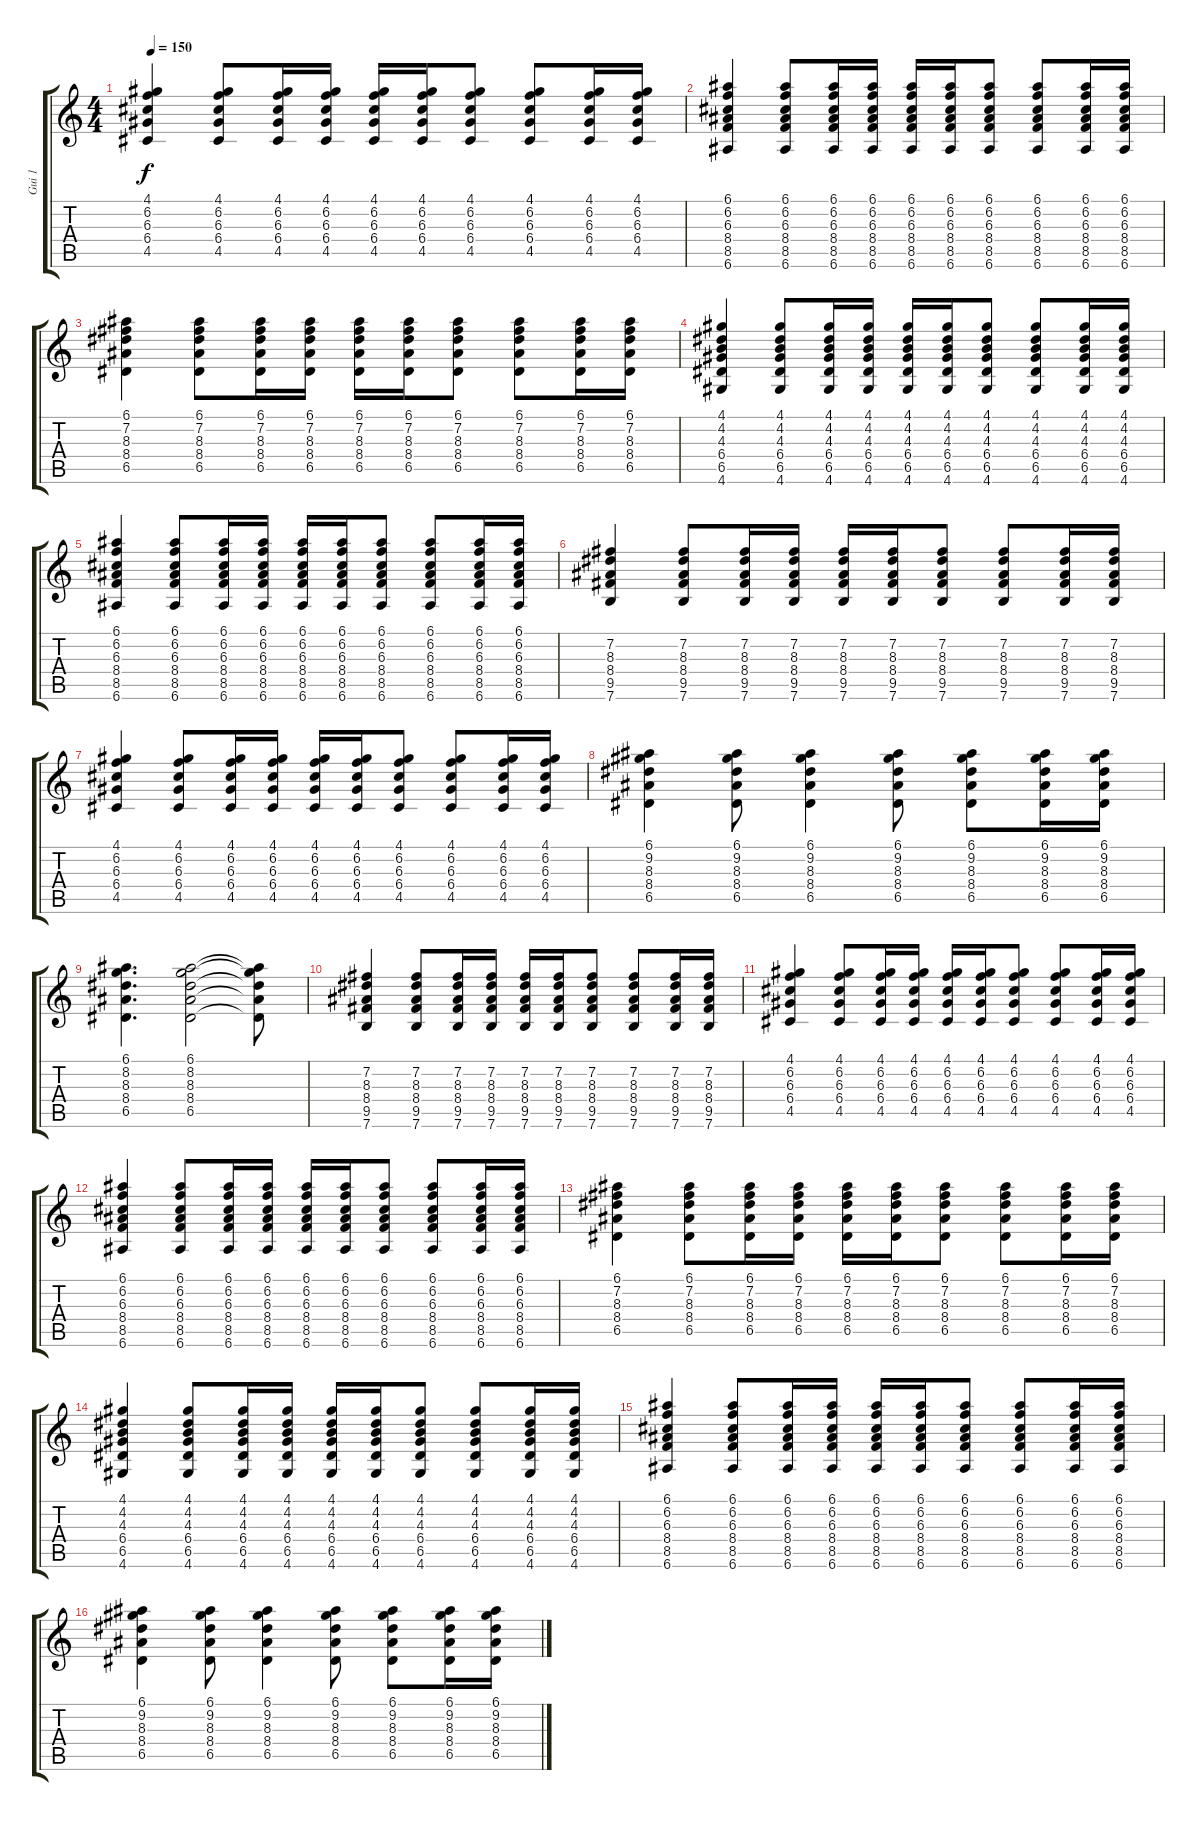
\track ("Gui 1" "Gui 1") {instrument overdrivenguitar}
\staff {score tabs}
\tuning (E4 B3 G3 D3 A2 E2) {hide}
\ts (4 4)
\tempo 150
\clef g2
\ks c
(4.1 6.2 6.3 6.4 4.5).4{dy f} (4.1 6.2 6.3 6.4 4.5).8 (4.1 6.2 6.3 6.4 4.5).16 (4.1 6.2 6.3 6.4 4.5).16 (4.1 6.2 6.3 6.4 4.5).16 (4.1 6.2 6.3 6.4 4.5).16 (4.1 6.2 6.3 6.4 4.5).8 (4.1 6.2 6.3 6.4 4.5).8 (4.1 6.2 6.3 6.4 4.5).16 (4.1 6.2 6.3 6.4 4.5).16 |
(6.1 6.2 6.3 8.4 8.5 6.6).4 (6.1 6.2 6.3 8.4 8.5 6.6).8 (6.1 6.2 6.3 8.4 8.5 6.6).16 (6.1 6.2 6.3 8.4 8.5 6.6).16 (6.1 6.2 6.3 8.4 8.5 6.6).16 (6.1 6.2 6.3 8.4 8.5 6.6).16 (6.1 6.2 6.3 8.4 8.5 6.6).8 (6.1 6.2 6.3 8.4 8.5 6.6).8 (6.1 6.2 6.3 8.4 8.5 6.6).16 (6.1 6.2 6.3 8.4 8.5 6.6).16 |
(6.1 7.2 8.3 8.4 6.5).4 (6.1 7.2 8.3 8.4 6.5).8 (6.1 7.2 8.3 8.4 6.5).16 (6.1 7.2 8.3 8.4 6.5).16 (6.1 7.2 8.3 8.4 6.5).16 (6.1 7.2 8.3 8.4 6.5).16 (6.1 7.2 8.3 8.4 6.5).8 (6.1 7.2 8.3 8.4 6.5).8 (6.1 7.2 8.3 8.4 6.5).16 (6.1 7.2 8.3 8.4 6.5).16 |
(4.1 4.2 4.3 6.4 6.5 4.6).4 (4.1 4.2 4.3 6.4 6.5 4.6).8 (4.1 4.2 4.3 6.4 6.5 4.6).16 (4.1 4.2 4.3 6.4 6.5 4.6).16 (4.1 4.2 4.3 6.4 6.5 4.6).16 (4.1 4.2 4.3 6.4 6.5 4.6).16 (4.1 4.2 4.3 6.4 6.5 4.6).8 (4.1 4.2 4.3 6.4 6.5 4.6).8 (4.1 4.2 4.3 6.4 6.5 4.6).16 (4.1 4.2 4.3 6.4 6.5 4.6).16 |
(6.1 6.2 6.3 8.4 8.5 6.6).4 (6.1 6.2 6.3 8.4 8.5 6.6).8 (6.1 6.2 6.3 8.4 8.5 6.6).16 (6.1 6.2 6.3 8.4 8.5 6.6).16 (6.1 6.2 6.3 8.4 8.5 6.6).16 (6.1 6.2 6.3 8.4 8.5 6.6).16 (6.1 6.2 6.3 8.4 8.5 6.6).8 (6.1 6.2 6.3 8.4 8.5 6.6).8 (6.1 6.2 6.3 8.4 8.5 6.6).16 (6.1 6.2 6.3 8.4 8.5 6.6).16 |
(7.2 8.3 8.4 9.5 7.6).4 (7.2 8.3 8.4 9.5 7.6).8 (7.2 8.3 8.4 9.5 7.6).16 (7.2 8.3 8.4 9.5 7.6).16 (7.2 8.3 8.4 9.5 7.6).16 (7.2 8.3 8.4 9.5 7.6).16 (7.2 8.3 8.4 9.5 7.6).8 (7.2 8.3 8.4 9.5 7.6).8 (7.2 8.3 8.4 9.5 7.6).16 (7.2 8.3 8.4 9.5 7.6).16 |
(4.1 6.2 6.3 6.4 4.5).4 (4.1 6.2 6.3 6.4 4.5).8 (4.1 6.2 6.3 6.4 4.5).16 (4.1 6.2 6.3 6.4 4.5).16 (4.1 6.2 6.3 6.4 4.5).16 (4.1 6.2 6.3 6.4 4.5).16 (4.1 6.2 6.3 6.4 4.5).8 (4.1 6.2 6.3 6.4 4.5).8 (4.1 6.2 6.3 6.4 4.5).16 (4.1 6.2 6.3 6.4 4.5).16 |
(6.1 9.2 8.3 8.4 6.5).4 (6.1 9.2 8.3 8.4 6.5).8 (6.1 9.2 8.3 8.4 6.5).4 (6.1 9.2 8.3 8.4 6.5).8 (6.1 9.2 8.3 8.4 6.5).8 (6.1 9.2 8.3 8.4 6.5).16 (6.1 9.2 8.3 8.4 6.5).16 |
(6.1 8.2 8.3 8.4 6.5).4{d} (6.1 8.2 8.3 8.4 6.5).2 (6.1{t} 8.2{t} 8.3{t} 8.4{t} 6.5{t}).8 |
(7.2 8.3 8.4 9.5 7.6).4 (7.2 8.3 8.4 9.5 7.6).8 (7.2 8.3 8.4 9.5 7.6).16 (7.2 8.3 8.4 9.5 7.6).16 (7.2 8.3 8.4 9.5 7.6).16 (7.2 8.3 8.4 9.5 7.6).16 (7.2 8.3 8.4 9.5 7.6).8 (7.2 8.3 8.4 9.5 7.6).8 (7.2 8.3 8.4 9.5 7.6).16 (7.2 8.3 8.4 9.5 7.6).16 |
(4.1 6.2 6.3 6.4 4.5).4 (4.1 6.2 6.3 6.4 4.5).8 (4.1 6.2 6.3 6.4 4.5).16 (4.1 6.2 6.3 6.4 4.5).16 (4.1 6.2 6.3 6.4 4.5).16 (4.1 6.2 6.3 6.4 4.5).16 (4.1 6.2 6.3 6.4 4.5).8 (4.1 6.2 6.3 6.4 4.5).8 (4.1 6.2 6.3 6.4 4.5).16 (4.1 6.2 6.3 6.4 4.5).16 |
(6.1 6.2 6.3 8.4 8.5 6.6).4 (6.1 6.2 6.3 8.4 8.5 6.6).8 (6.1 6.2 6.3 8.4 8.5 6.6).16 (6.1 6.2 6.3 8.4 8.5 6.6).16 (6.1 6.2 6.3 8.4 8.5 6.6).16 (6.1 6.2 6.3 8.4 8.5 6.6).16 (6.1 6.2 6.3 8.4 8.5 6.6).8 (6.1 6.2 6.3 8.4 8.5 6.6).8 (6.1 6.2 6.3 8.4 8.5 6.6).16 (6.1 6.2 6.3 8.4 8.5 6.6).16 |
(6.1 7.2 8.3 8.4 6.5).4 (6.1 7.2 8.3 8.4 6.5).8 (6.1 7.2 8.3 8.4 6.5).16 (6.1 7.2 8.3 8.4 6.5).16 (6.1 7.2 8.3 8.4 6.5).16 (6.1 7.2 8.3 8.4 6.5).16 (6.1 7.2 8.3 8.4 6.5).8 (6.1 7.2 8.3 8.4 6.5).8 (6.1 7.2 8.3 8.4 6.5).16 (6.1 7.2 8.3 8.4 6.5).16 |
(4.1 4.2 4.3 6.4 6.5 4.6).4 (4.1 4.2 4.3 6.4 6.5 4.6).8 (4.1 4.2 4.3 6.4 6.5 4.6).16 (4.1 4.2 4.3 6.4 6.5 4.6).16 (4.1 4.2 4.3 6.4 6.5 4.6).16 (4.1 4.2 4.3 6.4 6.5 4.6).16 (4.1 4.2 4.3 6.4 6.5 4.6).8 (4.1 4.2 4.3 6.4 6.5 4.6).8 (4.1 4.2 4.3 6.4 6.5 4.6).16 (4.1 4.2 4.3 6.4 6.5 4.6).16 |
(6.1 6.2 6.3 8.4 8.5 6.6).4 (6.1 6.2 6.3 8.4 8.5 6.6).8 (6.1 6.2 6.3 8.4 8.5 6.6).16 (6.1 6.2 6.3 8.4 8.5 6.6).16 (6.1 6.2 6.3 8.4 8.5 6.6).16 (6.1 6.2 6.3 8.4 8.5 6.6).16 (6.1 6.2 6.3 8.4 8.5 6.6).8 (6.1 6.2 6.3 8.4 8.5 6.6).8 (6.1 6.2 6.3 8.4 8.5 6.6).16 (6.1 6.2 6.3 8.4 8.5 6.6).16 |
(6.1 9.2 8.3 8.4 6.5).4 (6.1 9.2 8.3 8.4 6.5).8 (6.1 9.2 8.3 8.4 6.5).4 (6.1 9.2 8.3 8.4 6.5).8 (6.1 9.2 8.3 8.4 6.5).8 (6.1 9.2 8.3 8.4 6.5).16 (6.1 9.2 8.3 8.4 6.5).16
